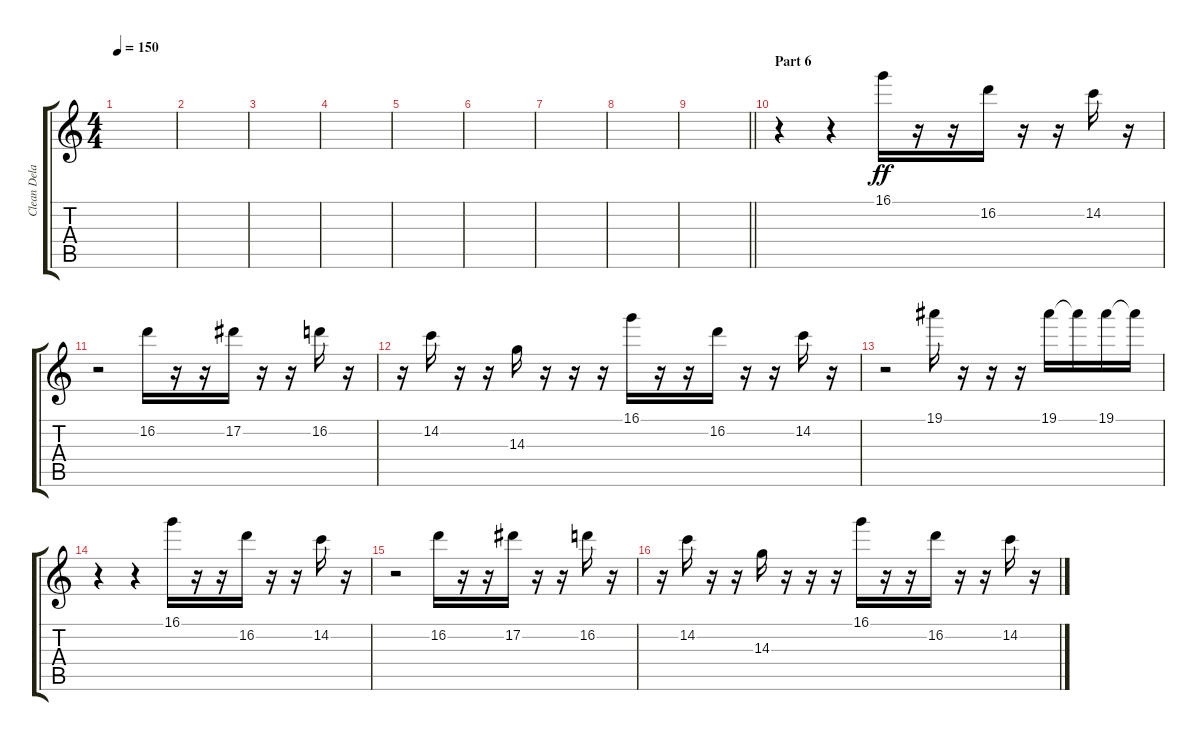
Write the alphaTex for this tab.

\track ("Clean Delay 2" "Clean Dela") {instrument electricguitarclean}
\staff {score tabs}
\tuning (Eb4 Bb3 F3 Db3 Ab2 Eb2) {hide}
\ts (4 4)
\tempo 150
\clef g2
\ks c
|
|
|
|
|
|
|
|
\barLineRight lightlight
|
\section ("" "Part 6")
r.4 r.4 16.1.16{dy ff} r.16 r.16 16.2.16 r.16 r.16 14.2.16 r.16 |
r.2 16.2.16 r.16 r.16 17.2.16 r.16 r.16 16.2.16 r.16 |
r.16 14.2.16 r.16 r.16 14.3.16 r.16 r.16 r.16 16.1.16 r.16 r.16 16.2.16 r.16 r.16 14.2.16 r.16 |
r.2 19.1.16 r.16 r.16 r.16 19.1.16 19.1{t}.16 19.1.16 19.1{t}.16 |
r.4 r.4 16.1.16 r.16 r.16 16.2.16 r.16 r.16 14.2.16 r.16 |
r.2 16.2.16 r.16 r.16 17.2.16 r.16 r.16 16.2.16 r.16 |
r.16 14.2.16 r.16 r.16 14.3.16 r.16 r.16 r.16 16.1.16 r.16 r.16 16.2.16 r.16 r.16 14.2.16 r.16
